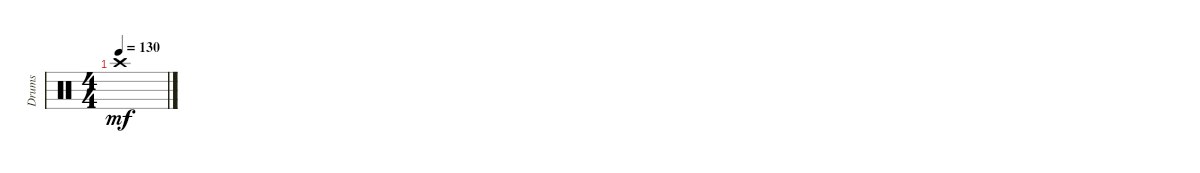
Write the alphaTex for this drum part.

\bracketExtendMode groupsimilarinstruments
\track ("Drumkit" "Drums") {instrument percussion}
\staff {score}
\articulation defaults
\ts (4 4)
\tempo 130
\clef neutral
\ks c "Crash high (hit)"{t}.1{dy mf}
